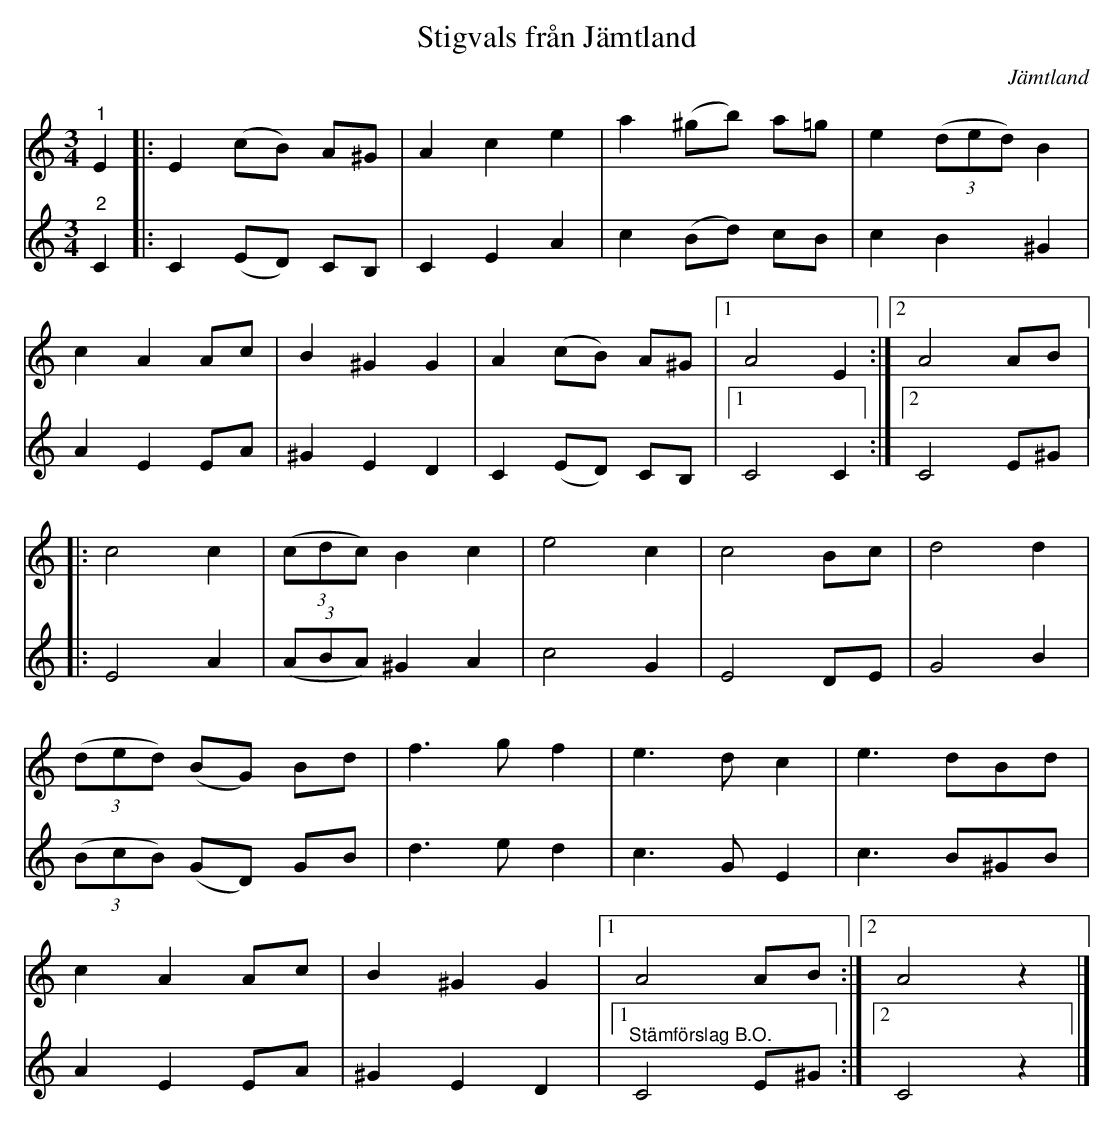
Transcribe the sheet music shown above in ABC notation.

X:1
T:Stigvals från Jämtland
O:Jämtland
L:1/8
M:3/4
K:Am
V:1
"^1" E2 |: E2 (cB) A^G | A2 c2 e2 | a2 (^gb) a=g | e2 (3(ded) B2 |
c2 A2 Ac | B2 ^G2 G2 | A2 (cB) A^G |1 A4 E2 :|2 A4 AB |:
c4 c2 | (3(cdc) B2 c2 | e4 c2 | c4 Bc | d4 d2 |
(3(ded) (BG) Bd | f3 g f2 | e3 d c2 | e3 dBd |
c2 A2 Ac | B2 ^G2 G2 |1 A4 AB :|2 A4 z2 |]
V:2
"^2" C2 |: C2 (ED) CB, | C2 E2 A2 | c2 (Bd) cB | c2 B2 ^G2 |
A2 E2 EA | ^G2 E2 D2 | C2 (ED) CB, |1 C4 C2 :|2 C4 E^G |:
E4 A2 | (3(ABA) ^G2 A2 | c4 G2 | E4 DE |
G4 B2 | (3(BcB) (GD) GB | d3 e d2 | c3 G E2 |
c3 B^GB | A2 E2 EA | ^G2 E2 D2 |1 "^Stämförslag B.O." C4 E^G :|2 C4 z2 |]
